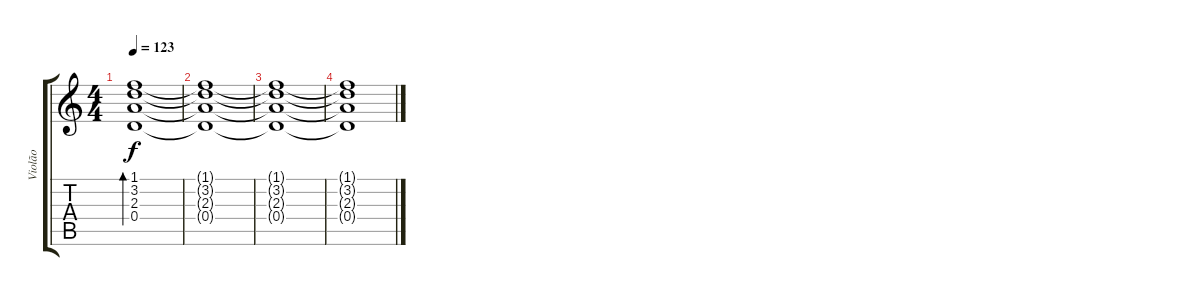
\track ("Violão" "Violão") {instrument electricguitarclean}
\staff {score tabs}
\tuning (E4 B3 G3 D3 A2 E2) {hide}
\ts (4 4)
\tempo 123
\clef g2
\ks c
(1.1 3.2 2.3 0.4).1{bd 240 dy f} |
(1.1{t} 3.2{t} 2.3{t} 0.4{t}).1 |
(1.1{t} 3.2{t} 2.3{t} 0.4{t}).1 |
(1.1{t} 3.2{t} 2.3{t} 0.4{t}).1
